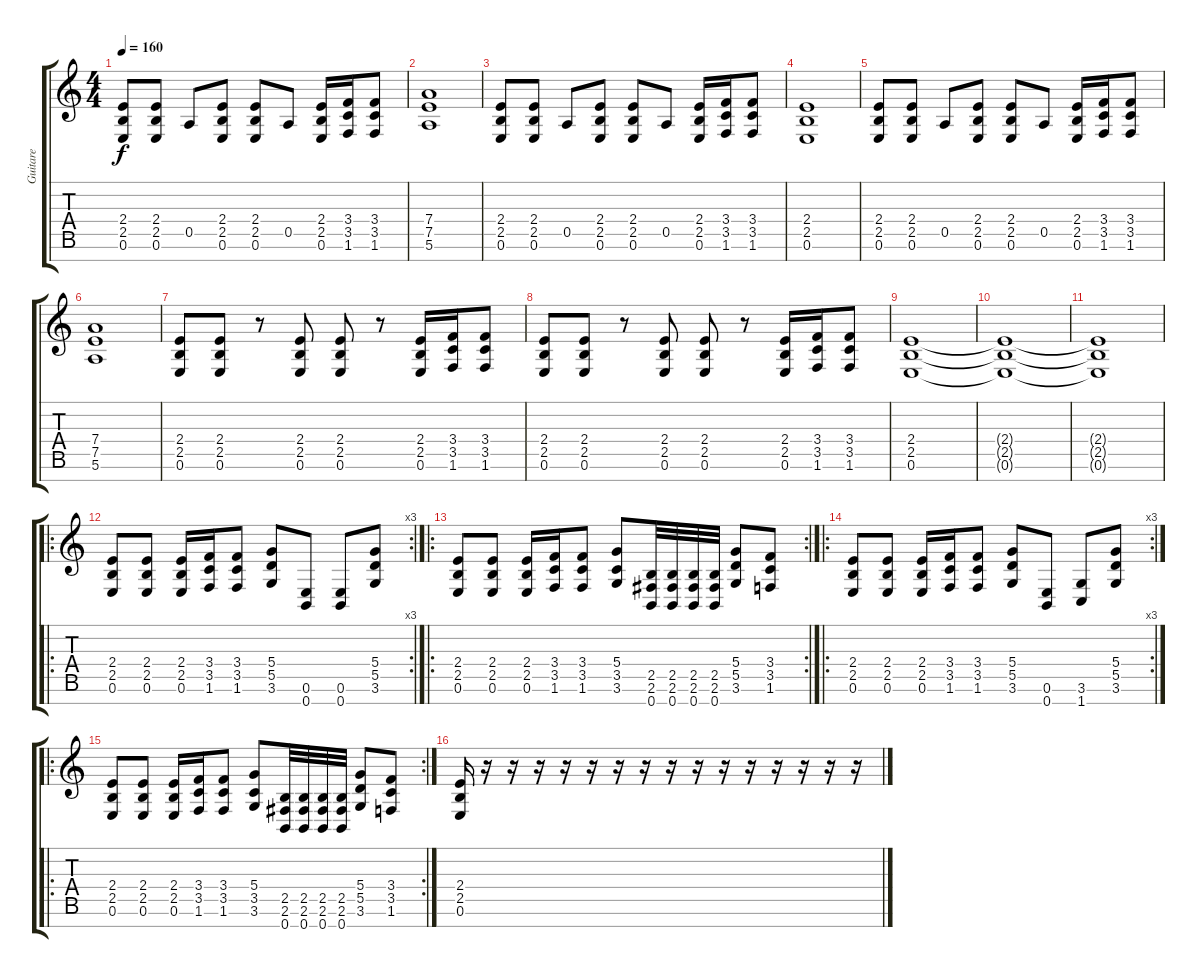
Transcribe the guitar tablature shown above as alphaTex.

\track ("Guitare" "Guitare") {instrument distortionguitar}
\staff {score tabs}
\tuning (E4 B3 G3 D3 A2 E2 B1) {hide}
\ts (4 4)
\tempo 160
\clef g2
\ks c
(2.4 2.5 0.6).8{dy f} (2.4 2.5 0.6).8 0.5.8 (2.4 2.5 0.6).8 (2.4 2.5 0.6).8 0.5.8 (2.4 2.5 0.6).16 (3.4 3.5 1.6).16 (3.4 3.5 1.6).8 |
(7.4 7.5 5.6).1 |
(2.4 2.5 0.6).8 (2.4 2.5 0.6).8 0.5.8 (2.4 2.5 0.6).8 (2.4 2.5 0.6).8 0.5.8 (2.4 2.5 0.6).16 (3.4 3.5 1.6).16 (3.4 3.5 1.6).8 |
(2.4 2.5 0.6).1 |
(2.4 2.5 0.6).8 (2.4 2.5 0.6).8 0.5.8 (2.4 2.5 0.6).8 (2.4 2.5 0.6).8 0.5.8 (2.4 2.5 0.6).16 (3.4 3.5 1.6).16 (3.4 3.5 1.6).8 |
(7.4 7.5 5.6).1 |
(2.4 2.5 0.6).8 (2.4 2.5 0.6).8 r.8 (2.4 2.5 0.6).8 (2.4 2.5 0.6).8 r.8 (2.4 2.5 0.6).16 (3.4 3.5 1.6).16 (3.4 3.5 1.6).8 |
(2.4 2.5 0.6).8 (2.4 2.5 0.6).8 r.8 (2.4 2.5 0.6).8 (2.4 2.5 0.6).8 r.8 (2.4 2.5 0.6).16 (3.4 3.5 1.6).16 (3.4 3.5 1.6).8 |
(2.4 2.5 0.6).1 |
(2.4{t} 2.5{t} 0.6{t}).1 |
(2.4{t} 2.5{t} 0.6{t}).1 |
\ro
\rc 3
(2.4 2.5 0.6).8 (2.4 2.5 0.6).8 (2.4 2.5 0.6).16 (3.4 3.5 1.6).16 (3.4 3.5 1.6).8 (5.4 5.5 3.6).8 (0.6 0.7).8 (0.6 0.7).8 (5.4 5.5 3.6).8 |
\ro
\rc 2
(2.4 2.5 0.6).8 (2.4 2.5 0.6).8 (2.4 2.5 0.6).16 (3.4 3.5 1.6).16 (3.4 3.5 1.6).8 (5.4 3.5 3.6).8 (2.5 2.6 0.7).32 (2.5 2.6 0.7).32 (2.5 2.6 0.7).32 (2.5 2.6 0.7).32 (5.4 5.5 3.6).8 (3.4 3.5 1.6).8 |
\ro
\rc 3
(2.4 2.5 0.6).8 (2.4 2.5 0.6).8 (2.4 2.5 0.6).16 (3.4 3.5 1.6).16 (3.4 3.5 1.6).8 (5.4 5.5 3.6).8 (0.6 0.7).8 (3.6 1.7).8 (5.4 5.5 3.6).8 |
\ro
\rc 2
(2.4 2.5 0.6).8 (2.4 2.5 0.6).8 (2.4 2.5 0.6).16 (3.4 3.5 1.6).16 (3.4 3.5 1.6).8 (5.4 3.5 3.6).8 (2.5 2.6 0.7).32 (2.5 2.6 0.7).32 (2.5 2.6 0.7).32 (2.5 2.6 0.7).32 (5.4 5.5 3.6).8 (3.4 3.5 1.6).8 |
(2.4 2.5 0.6).16 r.16 r.16 r.16 r.16 r.16 r.16 r.16 r.16 r.16 r.16 r.16 r.16 r.16 r.16 r.16
